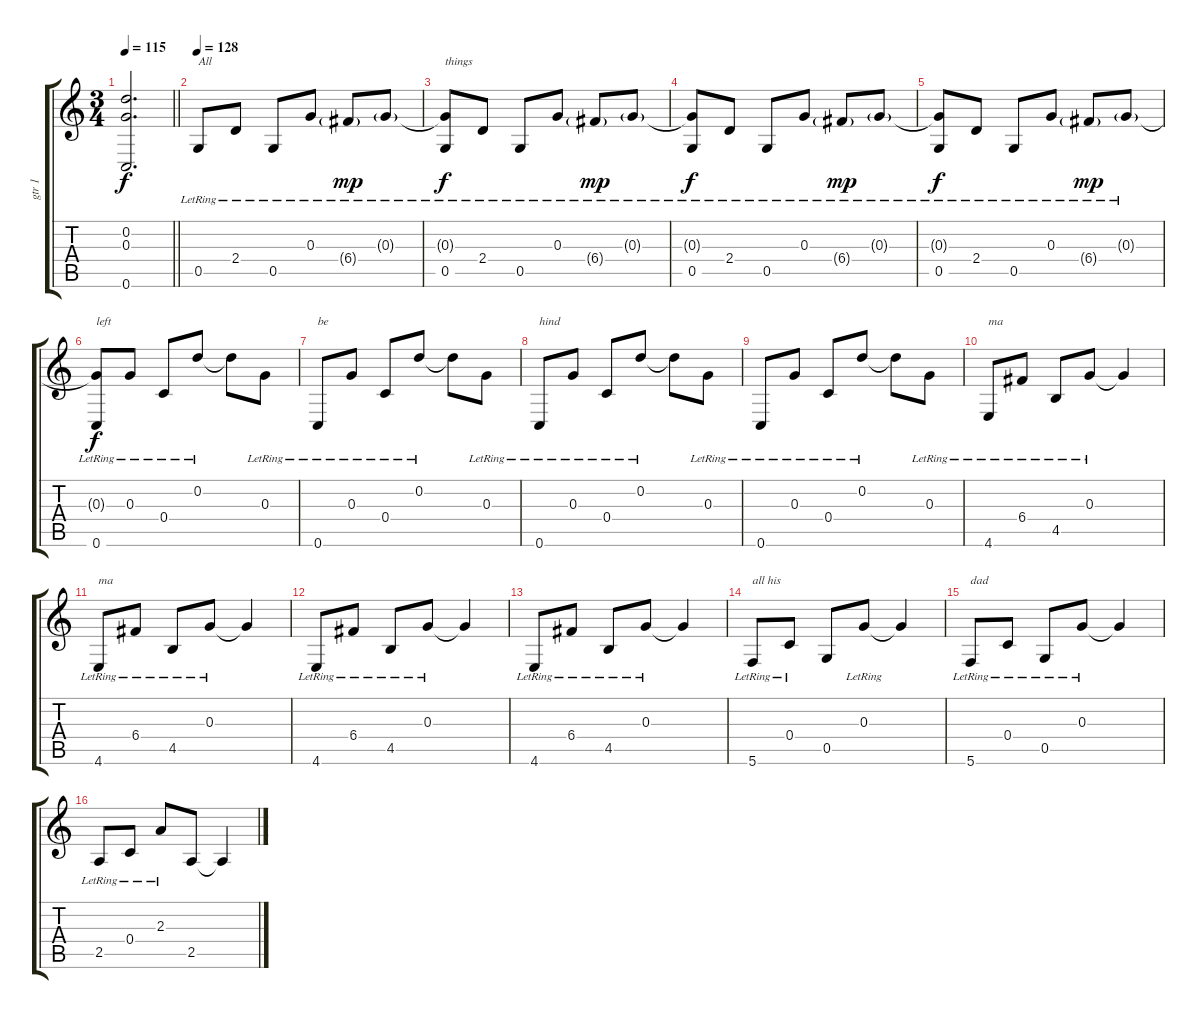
\track ("gtr 1" "gtr 1") {instrument acousticguitarsteel}
\staff {score tabs}
\tuning (E4 D4 G3 C3 G2 C2) {hide}
\ts (3 4)
\tempo 115
\clef g2
\barLineRight lightlight
\ks c
(0.2{t} 0.3{t} 0.6{t}).2{d dy f} |
\tempo 128
0.5{lr}.8{txt "All"} 2.4{lr}.8 0.5{lr}.8 0.3{lr}.8 6.4{g lr}.8{dy mp} 0.3{g lr}.8 |
(0.3{t} 0.5{lr}).8{txt "things" dy f} 2.4{lr}.8 0.5{lr}.8 0.3{lr}.8 6.4{g lr}.8{dy mp} 0.3{g lr}.8 |
(0.3{t} 0.5{lr}).8{dy f} 2.4{lr}.8 0.5{lr}.8 0.3{lr}.8 6.4{g lr}.8{dy mp} 0.3{g lr}.8 |
(0.3{t} 0.5{lr}).8{dy f} 2.4{lr}.8 0.5{lr}.8 0.3{lr}.8 6.4{g lr}.8{dy mp} 0.3{g lr}.8 |
(0.3{t} 0.6{lr}).8{txt "left" dy f} 0.3{lr}.8 0.4{lr}.8 0.2{lr}.8 0.2{t}.8 0.3{lr}.8 |
0.6{lr}.8{txt "be"} 0.3{lr}.8 0.4{lr}.8 0.2{lr}.8 0.2{t}.8 0.3{lr}.8 |
0.6{lr}.8{txt "hind"} 0.3{lr}.8 0.4{lr}.8 0.2{lr}.8 0.2{t}.8 0.3{lr}.8 |
0.6{lr}.8 0.3{lr}.8 0.4{lr}.8 0.2{lr}.8 0.2{t}.8 0.3{lr}.8 |
4.6{lr}.8{txt "ma"} 6.4{lr}.8 4.5{lr}.8 0.3{lr}.8 0.3{t}.4 |
4.6{lr}.8{txt "ma"} 6.4{lr}.8 4.5{lr}.8 0.3{lr}.8 0.3{t}.4 |
4.6{lr}.8 6.4{lr}.8 4.5{lr}.8 0.3{lr}.8 0.3{t}.4 |
4.6{lr}.8 6.4{lr}.8 4.5{lr}.8 0.3{lr}.8 0.3{t}.4 |
5.6{lr}.8{txt "all his"} 0.4{lr}.8 0.5.8 0.3{lr}.8 0.3{t}.4 |
5.6{lr}.8{txt "dad"} 0.4{lr}.8 0.5{lr}.8 0.3{lr}.8 0.3{t}.4 |
2.5{lr}.8 0.4{lr}.8 2.3{lr}.8 2.5.8 2.5{t}.4
